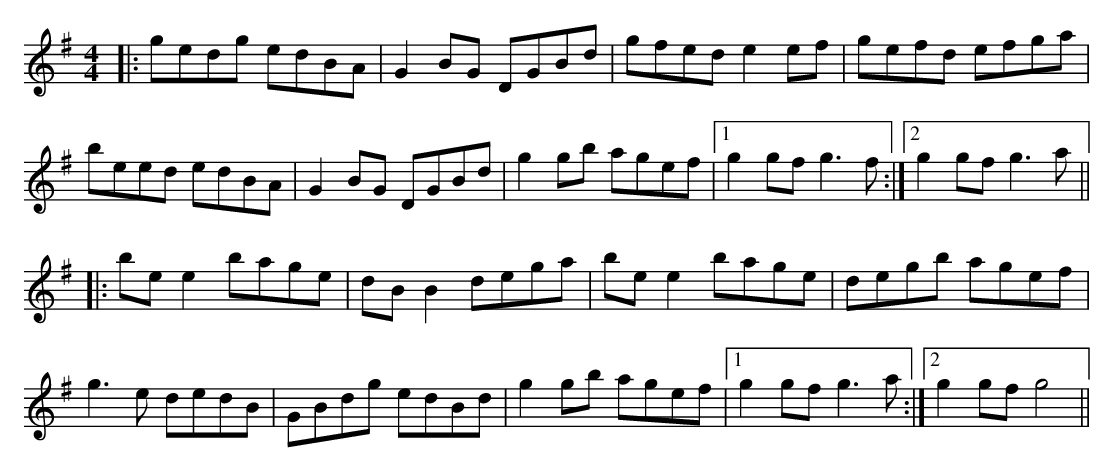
X:1
M:4/4
K:G
|:gedg edBA|G2BG DGBd|gfed e2ef|gefd efga|
beed edBA|G2BG DGBd|g2gb agef|1 g2gf g3f:|2 g2gf g3a||
|:be e2 bage|dB B2 dega|be e2 bage|degb agef|
g3e dedB|GBdg edBd|g2gb agef|1 g2gf g3a:|2 g2gf g4||
